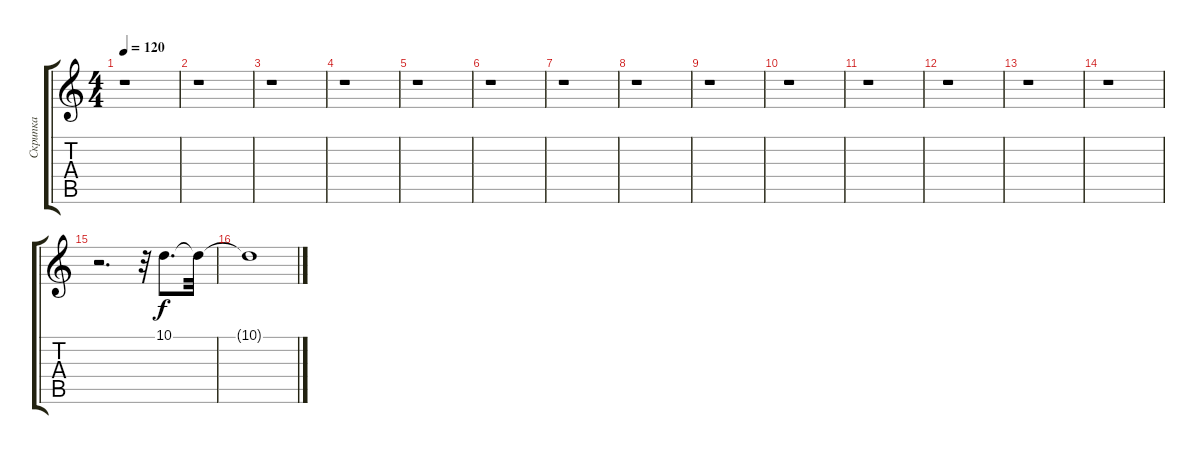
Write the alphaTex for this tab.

\track ("Скрипка" "Скрипка") {instrument fiddle}
\staff {score tabs}
\tuning (E4 B3 G3 D3 A2 E2) {hide}
\ts (4 4)
\tempo 120
\clef g2
\ks c
r.1{dy f} |
r.1 |
r.1 |
r.1 |
r.1 |
r.1 |
r.1 |
r.1 |
r.1 |
r.1 |
r.1 |
r.1 |
r.1 |
r.1 |
r.2{d} r.32 10.1.8{d} 10.1{t}.32 |
10.1{t}.1
